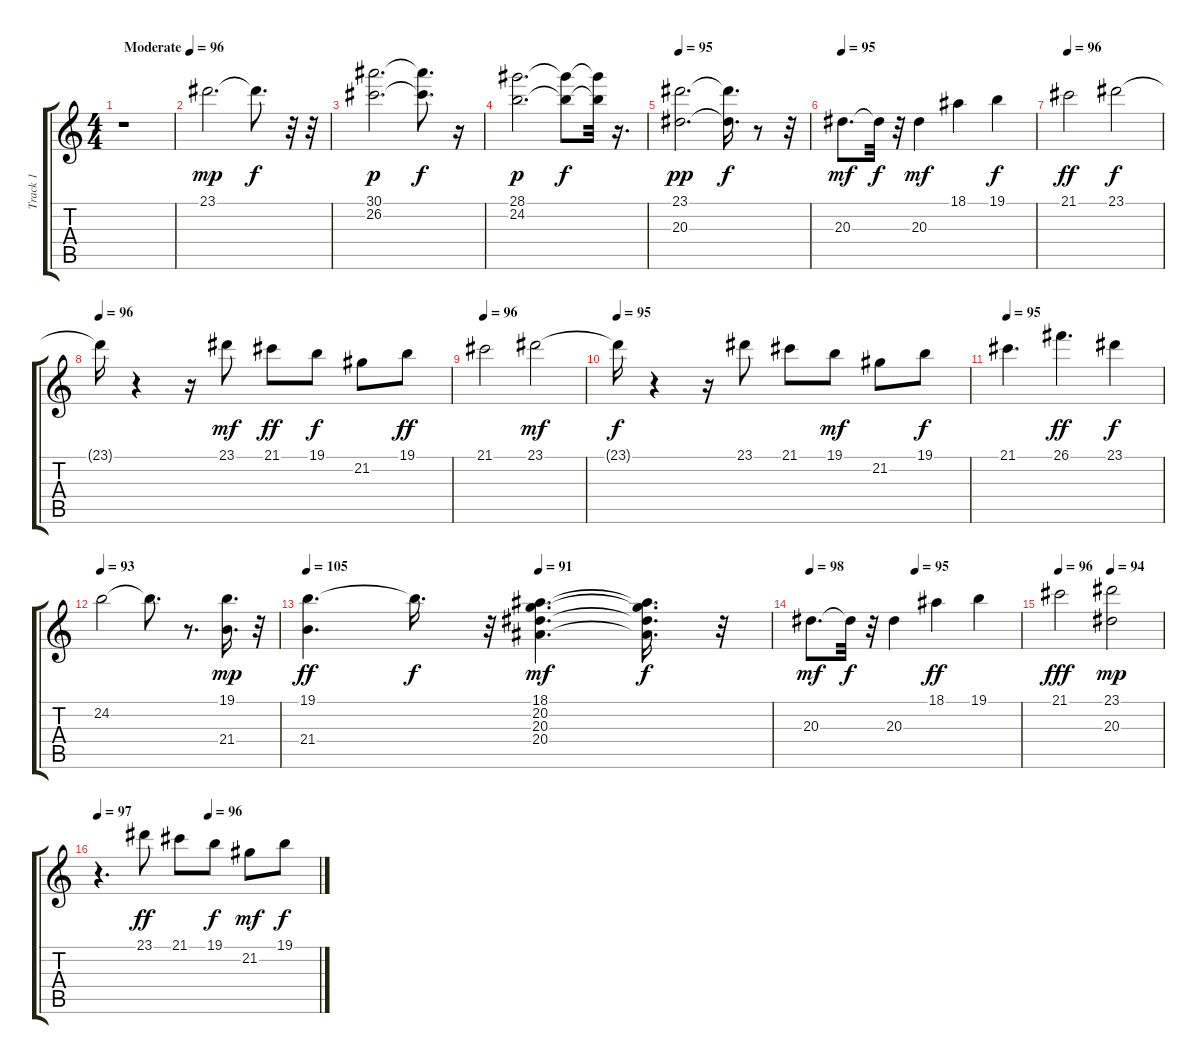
\track ("Track 1" "Track 1") {instrument acousticgrandpiano}
\staff {score tabs}
\tuning (E4 B3 G3 D3 A2 E2) {hide}
\ts (4 4)
\tempo (96 "Moderate")
\clef g2
\ks c
r.1{dy mp instrument acousticgrandpiano} |
23.1.2{d} 23.1{t}.8{d dy f} r.32 r.32 |
(30.1 26.2).2{d dy p} (30.1{t} 26.2{t}).8{d dy f} r.16 |
(28.1 24.2).2{d dy p} (28.1{t} 24.2{t}).8{dy f} (28.1{t} 24.2{t}).32 r.16{d} |
\tempo 95
(23.1 20.3).2{d dy pp} (23.1{t} 20.3{t}).16{d dy f} r.8 r.32 |
\tempo 95
20.3.8{d dy mf} 20.3{t}.32{dy f} r.32 20.3.4{dy mf} 18.1.4 19.1.4{dy f} |
\tempo 96
21.1.2{dy ff} 23.1.2{dy f} |
\tempo 96
23.1{t}.16 r.4 r.16 23.1.8{dy mf} 21.1.8{dy ff} 19.1.8{dy f} 21.2.8 19.1.8{dy ff} |
\tempo 96
21.1.2 23.1.2{dy mf} |
\tempo 95
23.1{t}.16{dy f} r.4 r.16 23.1.8 21.1.8 19.1.8{dy mf} 21.2.8 19.1.8{dy f} |
\tempo 95
21.1.4{d} 26.1.4{d dy ff} 23.1.4{dy f} |
\tempo 93
24.2.2 24.2{t}.8{d} r.8{d} (19.1 21.4).16{d dy mp} r.32 |
\tempo 105
\tempo (91 0.5)
(19.1 21.4).4{d dy ff} 19.1{t}.16{d dy f} r.32 (18.1 20.2 20.3 20.4).4{d dy mf} (18.1{t} 20.2{t} 20.3{t} 20.4{t}).16{d dy f} r.32 |
\tempo 98
\tempo (95 0.5)
20.3.8{d dy mf} 20.3{t}.32{dy f} r.32 20.3.4 18.1.4{dy ff} 19.1.4 |
\tempo 96
\tempo (94 0.5)
21.1.2{dy fff} (23.1 20.3).2{dy mp} |
\tempo 97
\tempo (96 0.5)
r.4{d} 23.1.8{dy ff} 21.1.8 19.1.8{dy f} 21.2.8{dy mf} 19.1.8{dy f}
